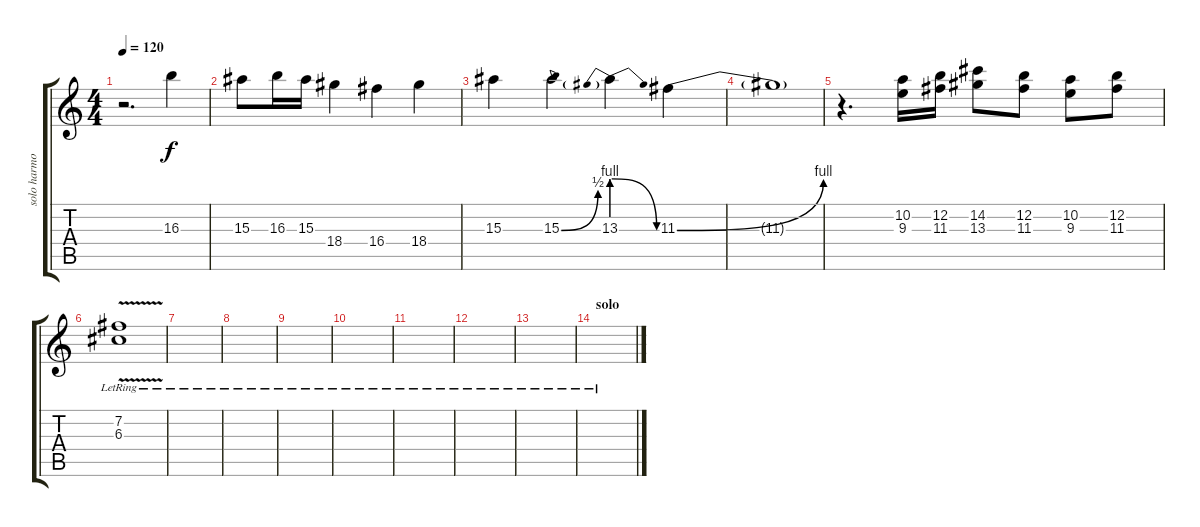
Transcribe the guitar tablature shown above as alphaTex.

\track ("solo harmoniser" "solo harmo") {instrument distortionguitar}
\staff {score tabs}
\tuning (E4 B3 G3 D3 A2 E2) {hide}
\ts (4 4)
\tempo 120
\clef g2
\ks c
r.2{d dy f} 16.3.4 |
15.3.8 16.3.16 15.3.16 18.4.4 16.4.4 18.4.4 |
15.3.4 15.3{be (bend 0 0 60 2)}.4 13.3{be (prebendrelease 0 4 60 0)}.4 11.3{be (bend 0 0 60 4)}.4 |
11.3{t}.1 |
r.4{d} (10.2 9.3).16 (12.2 11.3).16 (14.2 13.3).8 (12.2 11.3).8 (10.2 9.3).8 (12.2 11.3).8 |
(7.2{v lr} 6.3{v}).1 |
|
|
|
|
|
|
|
\section ("" "solo")
